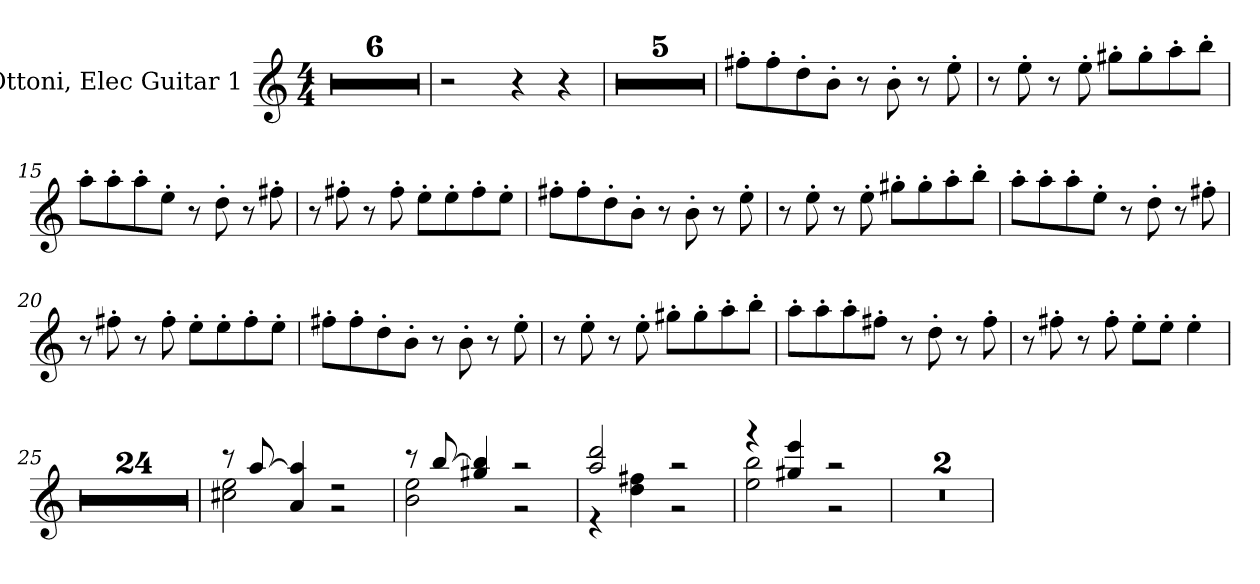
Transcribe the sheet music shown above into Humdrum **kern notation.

**kern
*part1
*staff1
*I"Ottoni, Elec Guitar 1
*I'Ott.
*clefG2
*k[]
*M4/4
*MM120
=1
1r
=2
1r
=3
1r
=4
1r
=5
1r
=6
1r
=7
2r
4r
4r
=8
1r
=9
1r
=10
1r
=11
1r
=12
1r
=13
8ff#X'\L
8ff#'\
8dd'\
8b'\J
8r
8b'\
8r
8ee'\
!!LO:LB:g=z
=14
8r
8ee'\
8r
8ee'\
8gg#X'\L
8gg#'\
8aa'\
8bb'\J
=15
8aa'\L
8aa'\
8aa'\
8ee'\J
8r
8dd'\
8r
8ff#X'\
=16
8r
8ff#X'\
8r
8ff#'\
8ee'\L
8ee'\
8ff#'\
8ee'\J
=17
8ff#X'\L
8ff#'\
8dd'\
8b'\J
8r
8b'\
8r
8ee'\
=18
8r
8ee'\
8r
8ee'\
8gg#X'\L
8gg#'\
8aa'\
8bb'\J
!!LO:LB:g=z
=19
8aa'\L
8aa'\
8aa'\
8ee'\J
8r
8dd'\
8r
8ff#X'\
=20
8r
8ff#X'\
8r
8ff#'\
8ee'\L
8ee'\
8ff#'\
8ee'\J
=21
8ff#X'\L
8ff#'\
8dd'\
8b'\J
8r
8b'\
8r
8ee'\
=22
8r
8ee'\
8r
8ee'\
8gg#X'\L
8gg#'\
8aa'\
8bb'\J
=23
8aa'\L
8aa'\
8aa'\
8ff#X'\J
8r
8dd'\
8r
8ff#'\
!!LO:LB:g=z
=24
8r
8ff#X'\
8r
8ff#'\
8ee'\L
8ee'\J
4ee'\
=25
1r
=26
1r
=27
1r
=28
1r
=29
1r
=30
1r
=31
1r
=32
1r
=33
1r
=34
1r
=35
1r
=36
1r
=37
1r
=38
1r
=39
1r
!!LO:LB:g=z
=40
1r
=41
1r
=42
1r
=43
1r
=44
1r
=45
1r
=46
1r
=47
1r
=48
1r
=49
*^
8r	2cc#X\ 2ee\
[8aa/	.
4a/ 4aa/]	.
2r	2r
=50	=50
8r	2b\ 2ee\
[8bb/	.
4gg#X/ 4bb/]	.
2r	2r
=51	=51
2aa/ 2ddd/	4r
.	4dd\ 4ff#X\
2r	2r
=52	=52
4r	2ee\ 2bb\
4gg#X/ 4eee/	.
2r	2r
*v	*v
=53
1r
!!LO:LB:g=z
=54
1r
=
*-
